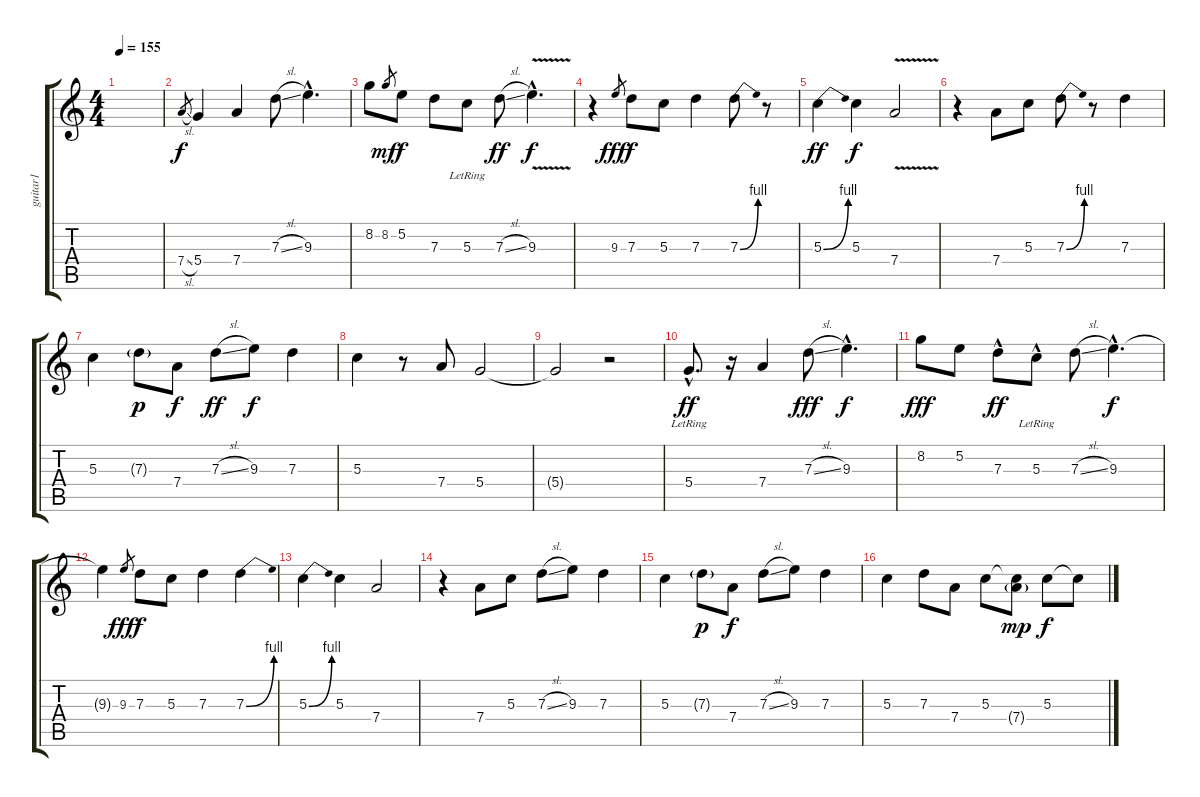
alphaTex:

\track ("guitar1" "guitar1") {instrument electricguitarclean}
\staff {score tabs}
\tuning (E4 B3 G3 D3 A2 E2) {hide}
\ts (4 4)
\tempo 155
\clef g2
\ks c
|
7.4{sl}.8{gr} 5.4.4{dy f} 7.4.4 7.3{sl}.8 9.3{hac}.4{d} |
8.2.8 8.2.8{gr dy mf} 5.2.8{dy f} 7.3.8 5.3{lr}.8 7.3{sl}.8{dy ff} 9.3{v hac}.4{d dy f} |
r.4 9.3.8{gr dy fff} 7.3.8{dy f} 5.3.8 7.3.4 7.3{be (bend 0 0 60 4)}.8 r.8 |
5.3{be (bend 0 0 60 4)}.4{dy ff} 5.3.4{dy f} 7.4{v}.2 |
r.4 7.4.8 5.3.8 7.3{be (bend 0 0 60 4)}.8 r.8 7.3.4 |
5.3.4 7.3{g}.8{dy p} 7.4.8{dy f} 7.3{sl}.8{dy ff} 9.3.8{dy f} 7.3.4 |
5.3.4 r.8 7.4.8 5.4.2 |
5.4{t}.2 r.2 |
5.4{hac lr}.8{d dy ff} r.16 7.4.4 7.3{sl}.8{dy fff} 9.3{hac}.4{d dy f} |
8.2.8{dy fff} 5.2.8 7.3{hac}.8{dy ff} 5.3{hac lr}.8 7.3{sl}.8 9.3{hac}.4{d dy f} |
9.3{t}.4 9.3.8{gr dy fff} 7.3.8{dy f} 5.3.8 7.3.4 7.3{be (bend 0 0 60 4)}.4 |
5.3{be (bend 0 0 60 4)}.4 5.3.4 7.4.2 |
r.4 7.4.8 5.3.8 7.3{sl}.8 9.3.8 7.3.4 |
5.3.4 7.3{g}.8{dy p} 7.4.8{dy f} 7.3{sl}.8 9.3.8 7.3.4 |
5.3.4 7.3.8 7.4.8 5.3.8 (5.3{t} 7.4{g}).8{dy mp} 5.3.8{dy f} 5.3{t}.8
